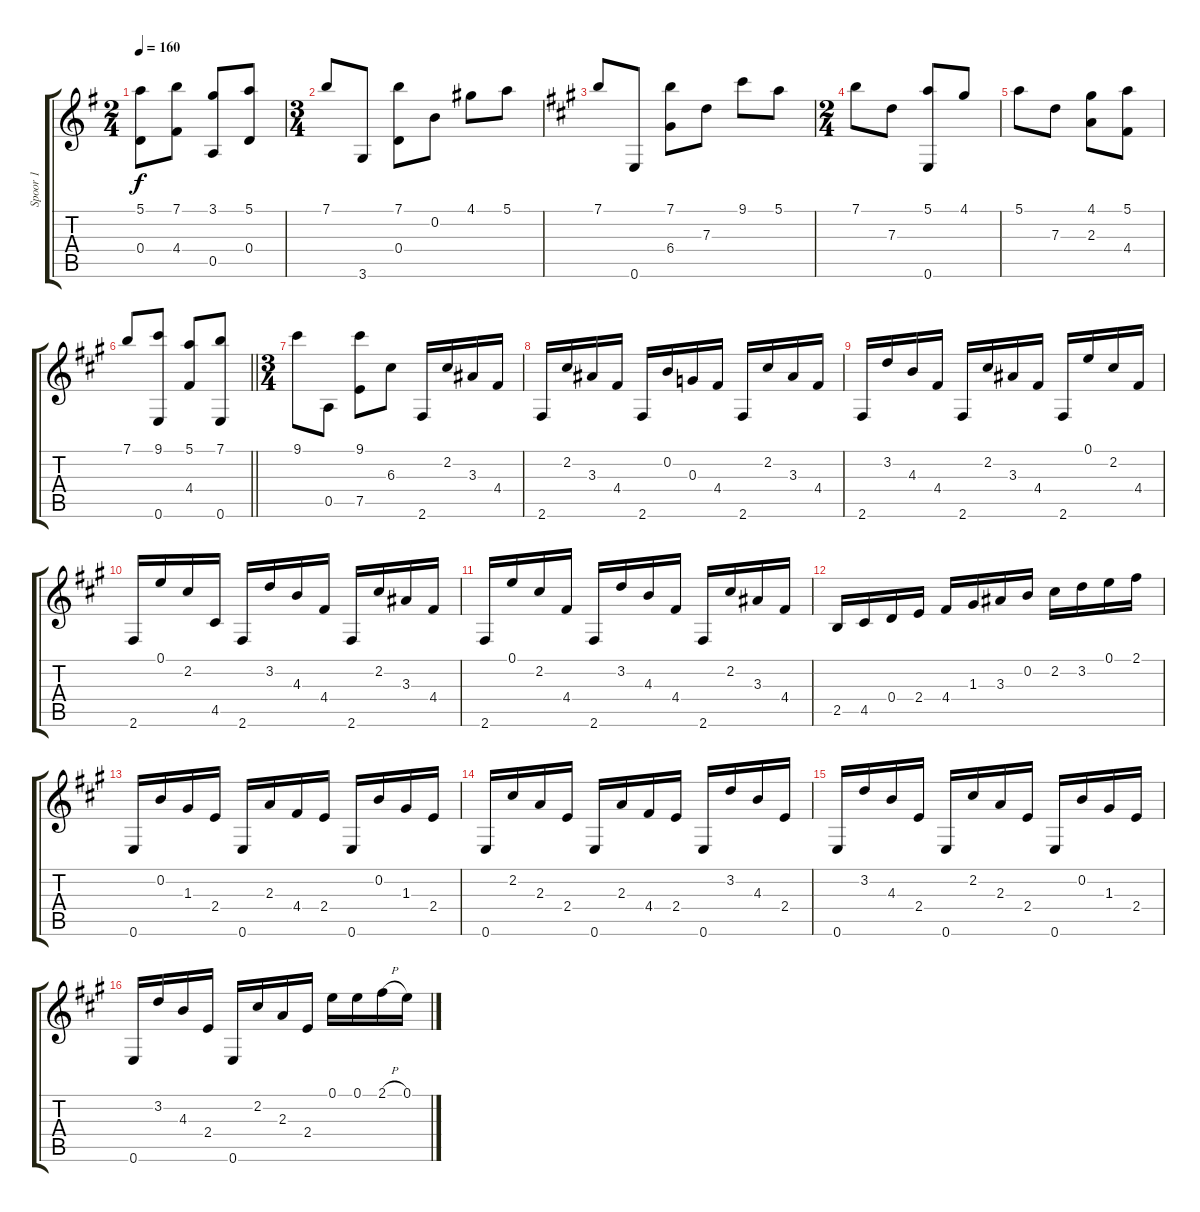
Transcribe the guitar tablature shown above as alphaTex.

\track ("Spoor 1" "Spoor 1") {instrument acousticguitarnylon}
\staff {score tabs}
\tuning (E4 B3 G3 D3 A2 E2) {hide}
\ts (2 4)
\tempo 160
\clef g2
\ks g
(5.1 0.4).8{dy f} (7.1 4.4).8 (3.1 0.5).8 (5.1 0.4).8 |
\ts (3 4)
7.1.8 3.6.8 (7.1 0.4).8 0.2.8 4.1.8 5.1.8 |
\ks a
7.1.8 0.6.8 (7.1 6.4).8 7.3.8 9.1.8 5.1.8 |
\ts (2 4)
7.1.8 7.3.8 (5.1 0.6).8 4.1.8 |
5.1.8 7.3.8 (4.1 2.3).8 (5.1 4.4).8 |
\barLineRight lightlight
7.1.8 (9.1 0.6).8 (5.1 4.4).8 (7.1 0.6).8 |
\ts (3 4)
9.1.8 0.5.8 (9.1 7.5).8 6.3.8 2.6.16 2.2.16 3.3.16 4.4.16 |
2.6.16 2.2.16 3.3.16 4.4.16 2.6.16 0.2.16 0.3.16 4.4.16 2.6.16 2.2.16 3.3.16 4.4.16 |
2.6.16 3.2.16 4.3.16 4.4.16 2.6.16 2.2.16 3.3.16 4.4.16 2.6.16 0.1.16 2.2.16 4.4.16 |
2.6.16 0.1.16 2.2.16 4.5.16 2.6.16 3.2.16 4.3.16 4.4.16 2.6.16 2.2.16 3.3.16 4.4.16 |
2.6.16 0.1.16 2.2.16 4.4.16 2.6.16 3.2.16 4.3.16 4.4.16 2.6.16 2.2.16 3.3.16 4.4.16 |
2.5.16 4.5.16 0.4.16 2.4.16 4.4.16 1.3.16 3.3.16 0.2.16 2.2.16 3.2.16 0.1.16 2.1.16 |
0.6.16 0.2.16 1.3.16 2.4.16 0.6.16 2.3.16 4.4.16 2.4.16 0.6.16 0.2.16 1.3.16 2.4.16 |
0.6.16 2.2.16 2.3.16 2.4.16 0.6.16 2.3.16 4.4.16 2.4.16 0.6.16 3.2.16 4.3.16 2.4.16 |
0.6.16 3.2.16 4.3.16 2.4.16 0.6.16 2.2.16 2.3.16 2.4.16 0.6.16 0.2.16 1.3.16 2.4.16 |
0.6.16 3.2.16 4.3.16 2.4.16 0.6.16 2.2.16 2.3.16 2.4.16 0.1.16 0.1.16 2.1{h}.16 0.1.16
